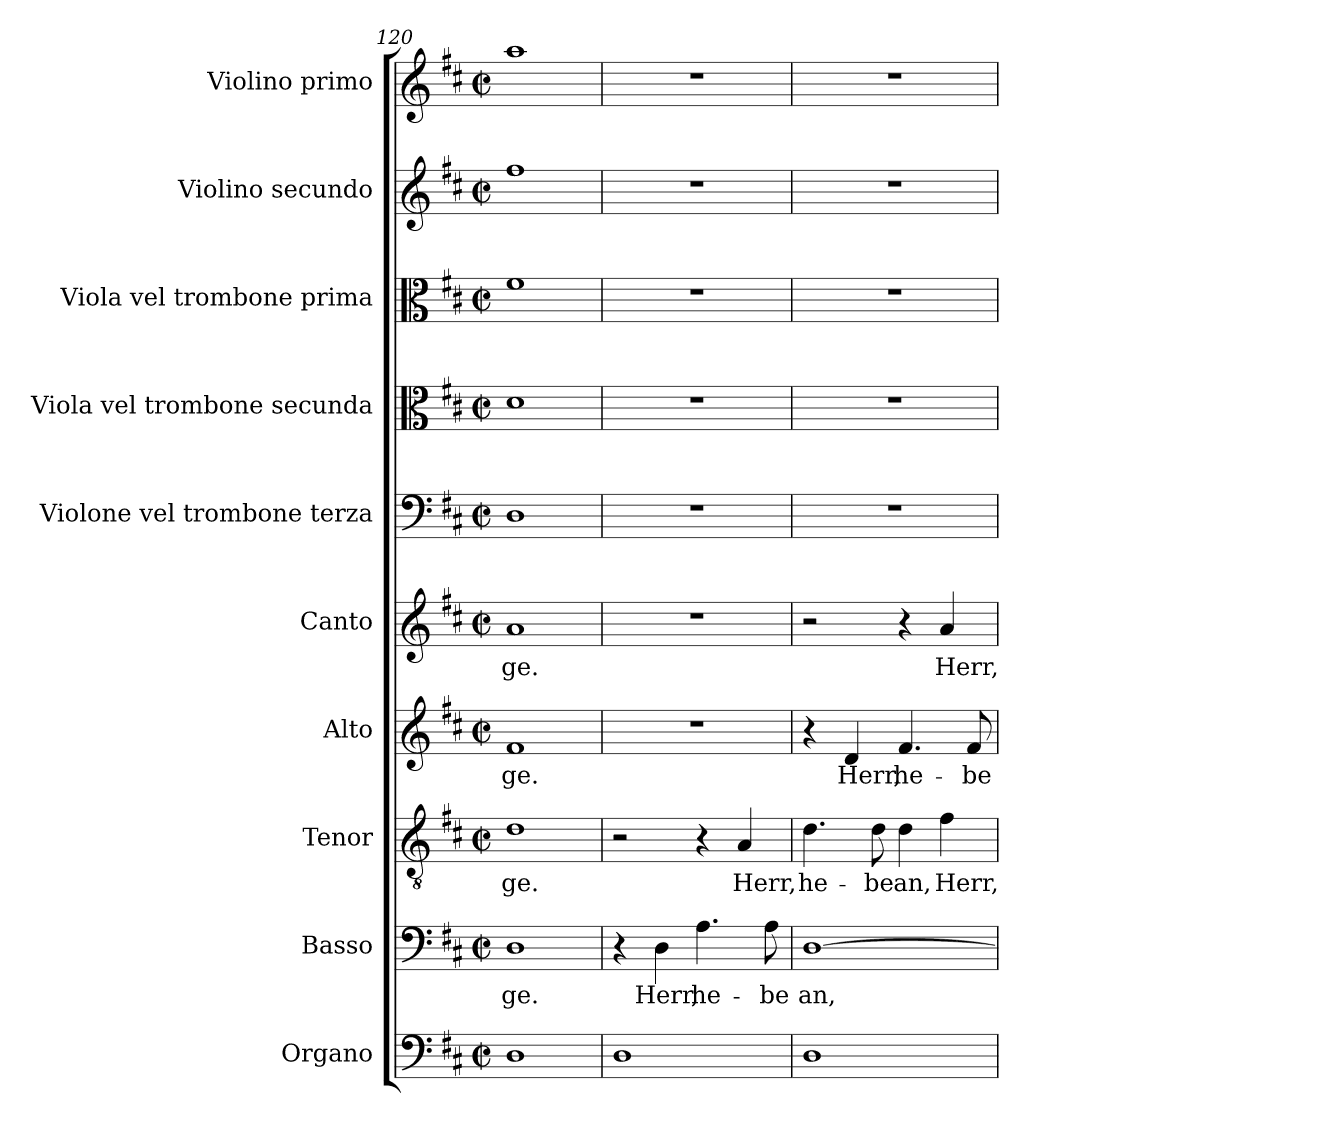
**kern	**kern	**text	**kern	**text	**kern	**text	**kern	**text	**kern	**kern	**kern	**kern	**kern
*part10	*part9	*part9	*part8	*part8	*part7	*part7	*part6	*part6	*part5	*part4	*part3	*part2	*part1
*staff10	*staff9	*staff9	*staff8	*staff8	*staff7	*staff7	*staff6	*staff6	*staff5	*staff4	*staff3	*staff2	*staff1
*I"Organo	*I"Basso	*	*I"Tenor	*	*I"Alto	*	*I"Canto	*	*I"Violone vel trombone  terza	*I"Viola vel trombone secunda	*I"Viola vel trombone prima	*I"Violino secundo	*I"Violino primo
*	*I'B	*	*I'T	*	*I'A	*	*I'C	*	*I'Vn	*I'Va2	*I'Va1	*I'Vi2	*I'Vi1
*clefF4	*clefF4	*	*clefGv2	*	*clefG2	*	*clefG2	*	*clefF4	*clefC3	*clefC3	*clefG2	*clefG2
*k[f#c#]	*k[f#c#]	*	*k[f#c#]	*	*k[f#c#]	*	*k[f#c#]	*	*k[f#c#]	*k[f#c#]	*k[f#c#]	*k[f#c#]	*k[f#c#]
*D:	*D:	*	*D:	*	*D:	*	*D:	*	*D:	*D:	*D:	*D:	*D:
*M2/2	*M2/2	*	*M2/2	*	*M2/2	*	*M2/2	*	*M2/2	*M2/2	*M2/2	*M2/2	*M2/2
*met(c|)	*met(c|)	*	*met(c|)	*	*met(c|)	*	*met(c|)	*	*met(c|)	*met(c|)	*met(c|)	*met(c|)	*met(c|)
=120	=120	=120	=120	=120	=120	=120	=120	=120	=120	=120	=120	=120	=120
!	!	!LO:LY:b	!	!	!	!	!	!	!	!	!	!	!
!	!	!	!	!LO:LY:b	!	!	!	!	!	!	!	!	!
!	!	!	!	!	!	!LO:LY:b	!	!	!	!	!	!	!
!	!	!	!	!	!	!	!	!LO:LY:b	!	!	!	!	!
1D	1D	-ge.	1d	-ge.	1f#	-ge.	1a	-ge.	1D	1d	1f#	1ff#	1aa
=121	=121	=121	=121	=121	=121	=121	=121	=121	=121	=121	=121	=121	=121
1D	4r	.	2r	.	1r	.	1r	.	1r	1r	1r	1r	1r
!	!	!LO:LY:b	!	!	!	!	!	!	!	!	!	!	!
.	4D\	Herr,	.	.	.	.	.	.	.	.	.	.	.
!	!	!LO:LY:b	!	!	!	!	!	!	!	!	!	!	!
.	4.A\	he-	4r	.	.	.	.	.	.	.	.	.	.
!	!	!	!	!LO:LY:b	!	!	!	!	!	!	!	!	!
.	.	.	4A/	Herr,	.	.	.	.	.	.	.	.	.
!	!	!LO:LY:b	!	!	!	!	!	!	!	!	!	!	!
.	8A\	-be	.	.	.	.	.	.	.	.	.	.	.
=122	=122	=122	=122	=122	=122	=122	=122	=122	=122	=122	=122	=122	=122
!	!	!LO:LY:b	!	!	!	!	!	!	!	!	!	!	!
!	!	!	!	!LO:LY:b	!	!	!	!	!	!	!	!	!
1D	[1D	an,	4.d\	he-	4r	.	2r	.	1r	1r	1r	1r	1r
!	!	!	!	!	!	!LO:LY:b	!	!	!	!	!	!	!
.	.	.	.	.	4d/	Herr,	.	.	.	.	.	.	.
!	!	!	!	!LO:LY:b	!	!	!	!	!	!	!	!	!
.	.	.	8d\	-be	.	.	.	.	.	.	.	.	.
!	!	!	!	!LO:LY:b	!	!	!	!	!	!	!	!	!
!	!	!	!	!	!	!LO:LY:b	!	!	!	!	!	!	!
.	.	.	4d\	an,	4.f#/	he-	4r	.	.	.	.	.	.
!	!	!	!	!LO:LY:b	!	!	!	!	!	!	!	!	!
!	!	!	!	!	!	!	!	!LO:LY:b	!	!	!	!	!
.	.	.	4f#\	Herr,	.	.	4a/	Herr,	.	.	.	.	.
!	!	!	!	!	!	!LO:LY:b	!	!	!	!	!	!	!
.	.	.	.	.	8f#/	-be	.	.	.	.	.	.	.
=	=	=	=	=	=	=	=	=	=	=	=	=	=
*-	*-	*-	*-	*-	*-	*-	*-	*-	*-	*-	*-	*-	*-
